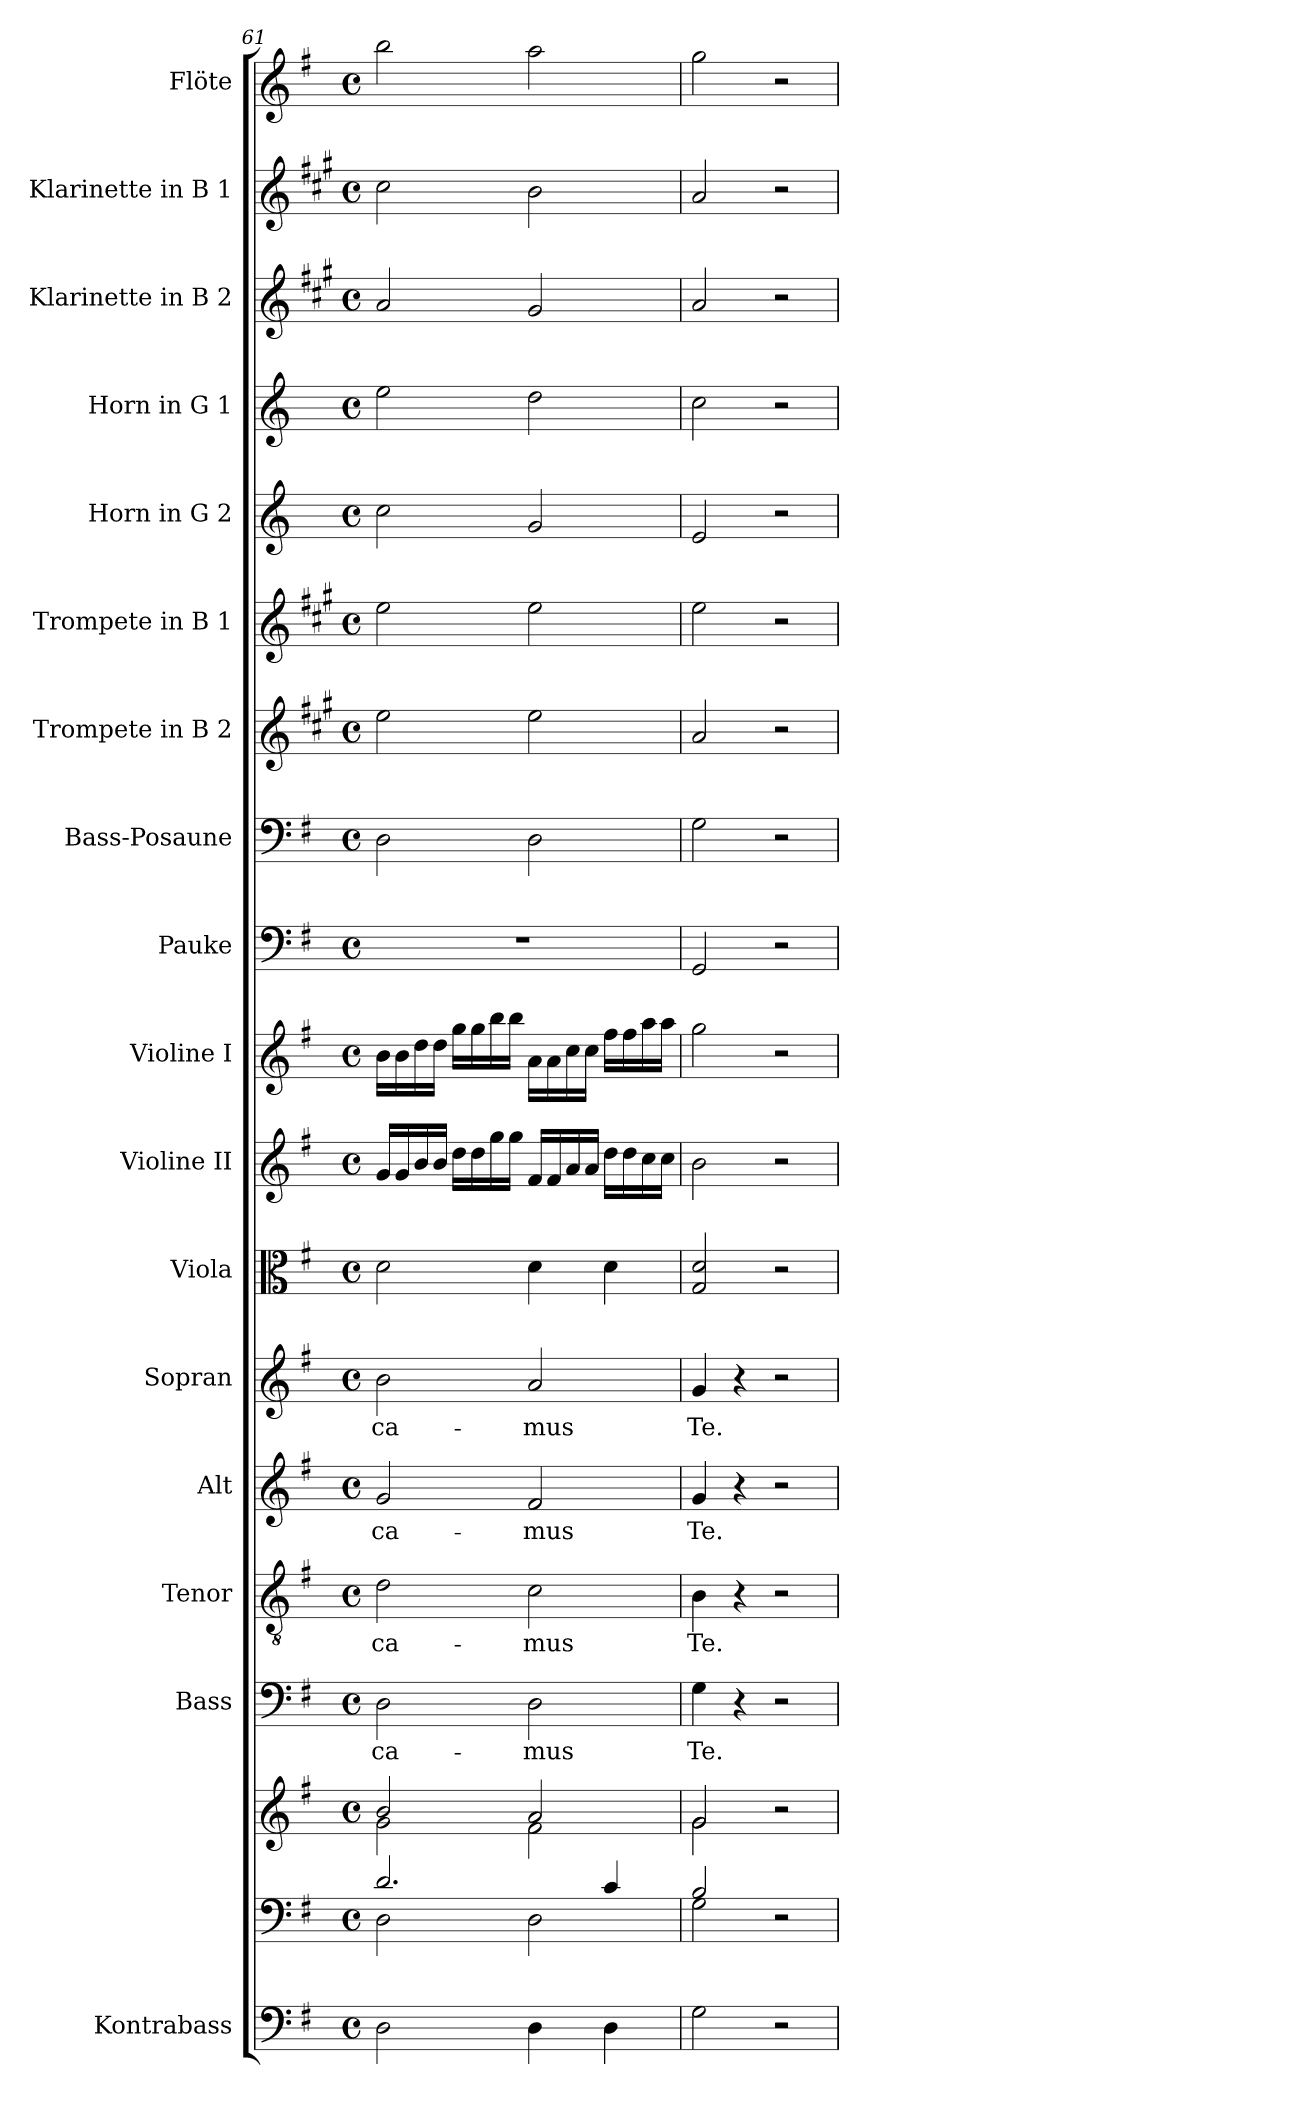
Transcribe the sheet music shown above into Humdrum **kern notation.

**kern	**kern	**kern	**kern	**text	**kern	**text	**kern	**text	**kern	**text	**kern	**kern	**kern	**kern	**kern	**kern	**kern	**kern	**kern	**kern	**kern	**kern
*part18	*part17	*part17	*part16	*part16	*part15	*part15	*part14	*part14	*part13	*part13	*part12	*part11	*part10	*part9	*part8	*part7	*part6	*part5	*part4	*part3	*part2	*part1
*staff19	*staff18	*staff17	*staff16	*staff16	*staff15	*staff15	*staff14	*staff14	*staff13	*staff13	*staff12	*staff11	*staff10	*staff9	*staff8	*staff7	*staff6	*staff5	*staff4	*staff3	*staff2	*staff1
*I"Kontrabass	*	*	*I"Bass	*	*I"Tenor	*	*I"Alt	*	*I"Sopran	*	*I"Viola	*I"Violine II	*I"Violine I	*I"Pauke	*I"Bass-Posaune	*I"Trompete in B 2	*I"Trompete in B 1	*I"Horn in G 2	*I"Horn in G 1	*I"Klarinette in B 2	*I"Klarinette in B 1	*I"Flöte
*I'Kb.	*	*	*I'B	*	*I'T	*	*I'A	*	*I'S	*	*I'Vla.	*I'Vl. II	*I'Vl. I	*I'Pk.	*I'B. Pos.	*	*	*I'Hrn. 2	*I'Hrn. 1	*	*	*I'Fl.
*clefF4	*clefF4	*clefG2	*clefF4	*	*clefGv2	*	*clefG2	*	*clefG2	*	*clefC3	*clefG2	*clefG2	*clefF4	*clefF4	*clefG2	*clefG2	*clefG2	*clefG2	*clefG2	*clefG2	*clefG2
*ITrd7c12	*	*	*	*	*	*	*	*	*	*	*	*	*	*	*	*ITrd1c2	*ITrd1c2	*ITrd3c5	*ITrd3c5	*ITrd1c2	*ITrd1c2	*
*k[f#]	*k[f#]	*k[f#]	*k[f#]	*	*k[f#]	*	*k[f#]	*	*k[f#]	*	*k[f#]	*k[f#]	*k[f#]	*k[f#]	*k[f#]	*k[f#]	*k[f#]	*k[f#]	*k[f#]	*k[f#]	*k[f#]	*k[f#]
*G:	*G:	*G:	*G:	*	*G:	*	*G:	*	*G:	*	*G:	*G:	*G:	*G:	*G:	*G:	*G:	*G:	*G:	*G:	*G:	*G:
*M4/4	*M4/4	*M4/4	*M4/4	*	*M4/4	*	*M4/4	*	*M4/4	*	*M4/4	*M4/4	*M4/4	*M4/4	*M4/4	*M4/4	*M4/4	*M4/4	*M4/4	*M4/4	*M4/4	*M4/4
*met(c)	*met(c)	*met(c)	*met(c)	*	*met(c)	*	*met(c)	*	*met(c)	*	*met(c)	*met(c)	*met(c)	*met(c)	*met(c)	*met(c)	*met(c)	*met(c)	*met(c)	*met(c)	*met(c)	*met(c)
=61	=61	=61	=61	=61	=61	=61	=61	=61	=61	=61	=61	=61	=61	=61	=61	=61	=61	=61	=61	=61	=61	=61
*	*^	*^	*	*	*	*	*	*	*	*	*	*	*	*	*	*	*	*	*	*	*	*
!	!	!	!	!	!	!LO:LY:b	!	!LO:LY:b	!	!LO:LY:b	!	!LO:LY:b	!	!	!	!	!	!	!	!	!	!	!	!
2DD\	2.d/	2D\	2b/	2g\	2D\	-ca-	2d\	-ca-	2g/	-ca-	2b\	-ca-	2d\	16g/LL	16b\LL	1r	2D\	2dd\	2dd\	2g\	2b\	2g/	2b\	2bb\
.	.	.	.	.	.	.	.	.	.	.	.	.	.	16g/	16b\	.	.	.	.	.	.	.	.	.
.	.	.	.	.	.	.	.	.	.	.	.	.	.	16b/	16dd\	.	.	.	.	.	.	.	.	.
.	.	.	.	.	.	.	.	.	.	.	.	.	.	16b/JJ	16dd\JJ	.	.	.	.	.	.	.	.	.
.	.	.	.	.	.	.	.	.	.	.	.	.	.	16dd\LL	16gg\LL	.	.	.	.	.	.	.	.	.
.	.	.	.	.	.	.	.	.	.	.	.	.	.	16dd\	16gg\	.	.	.	.	.	.	.	.	.
.	.	.	.	.	.	.	.	.	.	.	.	.	.	16gg\	16bb\	.	.	.	.	.	.	.	.	.
.	.	.	.	.	.	.	.	.	.	.	.	.	.	16gg\JJ	16bb\JJ	.	.	.	.	.	.	.	.	.
!	!	!	!	!	!	!LO:LY:b	!	!LO:LY:b	!	!LO:LY:b	!	!LO:LY:b	!	!	!	!	!	!	!	!	!	!	!	!
4DD\	.	2D\	2a/	2f#\	2D\	-mus	2c\	-mus	2f#/	-mus	2a/	-mus	4d\	16f#/LL	16a\LL	.	2D\	2dd\	2dd\	2d/	2a\	2f#/	2a\	2aa\
.	.	.	.	.	.	.	.	.	.	.	.	.	.	16f#/	16a\	.	.	.	.	.	.	.	.	.
.	.	.	.	.	.	.	.	.	.	.	.	.	.	16a/	16cc\	.	.	.	.	.	.	.	.	.
.	.	.	.	.	.	.	.	.	.	.	.	.	.	16a/JJ	16cc\JJ	.	.	.	.	.	.	.	.	.
4DD\	4c/	.	.	.	.	.	.	.	.	.	.	.	4d\	16dd\LL	16ff#\LL	.	.	.	.	.	.	.	.	.
.	.	.	.	.	.	.	.	.	.	.	.	.	.	16dd\	16ff#\	.	.	.	.	.	.	.	.	.
.	.	.	.	.	.	.	.	.	.	.	.	.	.	16cc\	16aa\	.	.	.	.	.	.	.	.	.
.	.	.	.	.	.	.	.	.	.	.	.	.	.	16cc\JJ	16aa\JJ	.	.	.	.	.	.	.	.	.
!!LO:PB:g=z
=62	=62	=62	=62	=62	=62	=62	=62	=62	=62	=62	=62	=62	=62	=62	=62	=62	=62	=62	=62	=62	=62	=62	=62	=62
!	!	!	!	!	!	!LO:LY:b	!	!LO:LY:b	!	!LO:LY:b	!	!LO:LY:b	!	!	!	!	!	!	!	!	!	!	!	!
2GG\	2B/	2G\	2g/	2g\	4G\	Te.	4B\	Te.	4g/	Te.	4g/	Te.	2G/ 2d/	2b\	2gg\	2GG/	2G\	2g/	2dd\	2B/	2g\	2g/	2g/	2gg\
.	.	.	.	.	4r	.	4r	.	4r	.	4r	.	.	.	.	.	.	.	.	.	.	.	.	.
2r	2r	2ryy	2r	2ryy	2r	.	2r	.	2r	.	2r	.	2r	2r	2r	2r	2r	2r	2r	2r	2r	2r	2r	2r
*	*v	*v	*	*	*	*	*	*	*	*	*	*	*	*	*	*	*	*	*	*	*	*	*	*
*	*	*v	*v	*	*	*	*	*	*	*	*	*	*	*	*	*	*	*	*	*	*	*	*
=	=	=	=	=	=	=	=	=	=	=	=	=	=	=	=	=	=	=	=	=	=	=
*-	*-	*-	*-	*-	*-	*-	*-	*-	*-	*-	*-	*-	*-	*-	*-	*-	*-	*-	*-	*-	*-	*-
